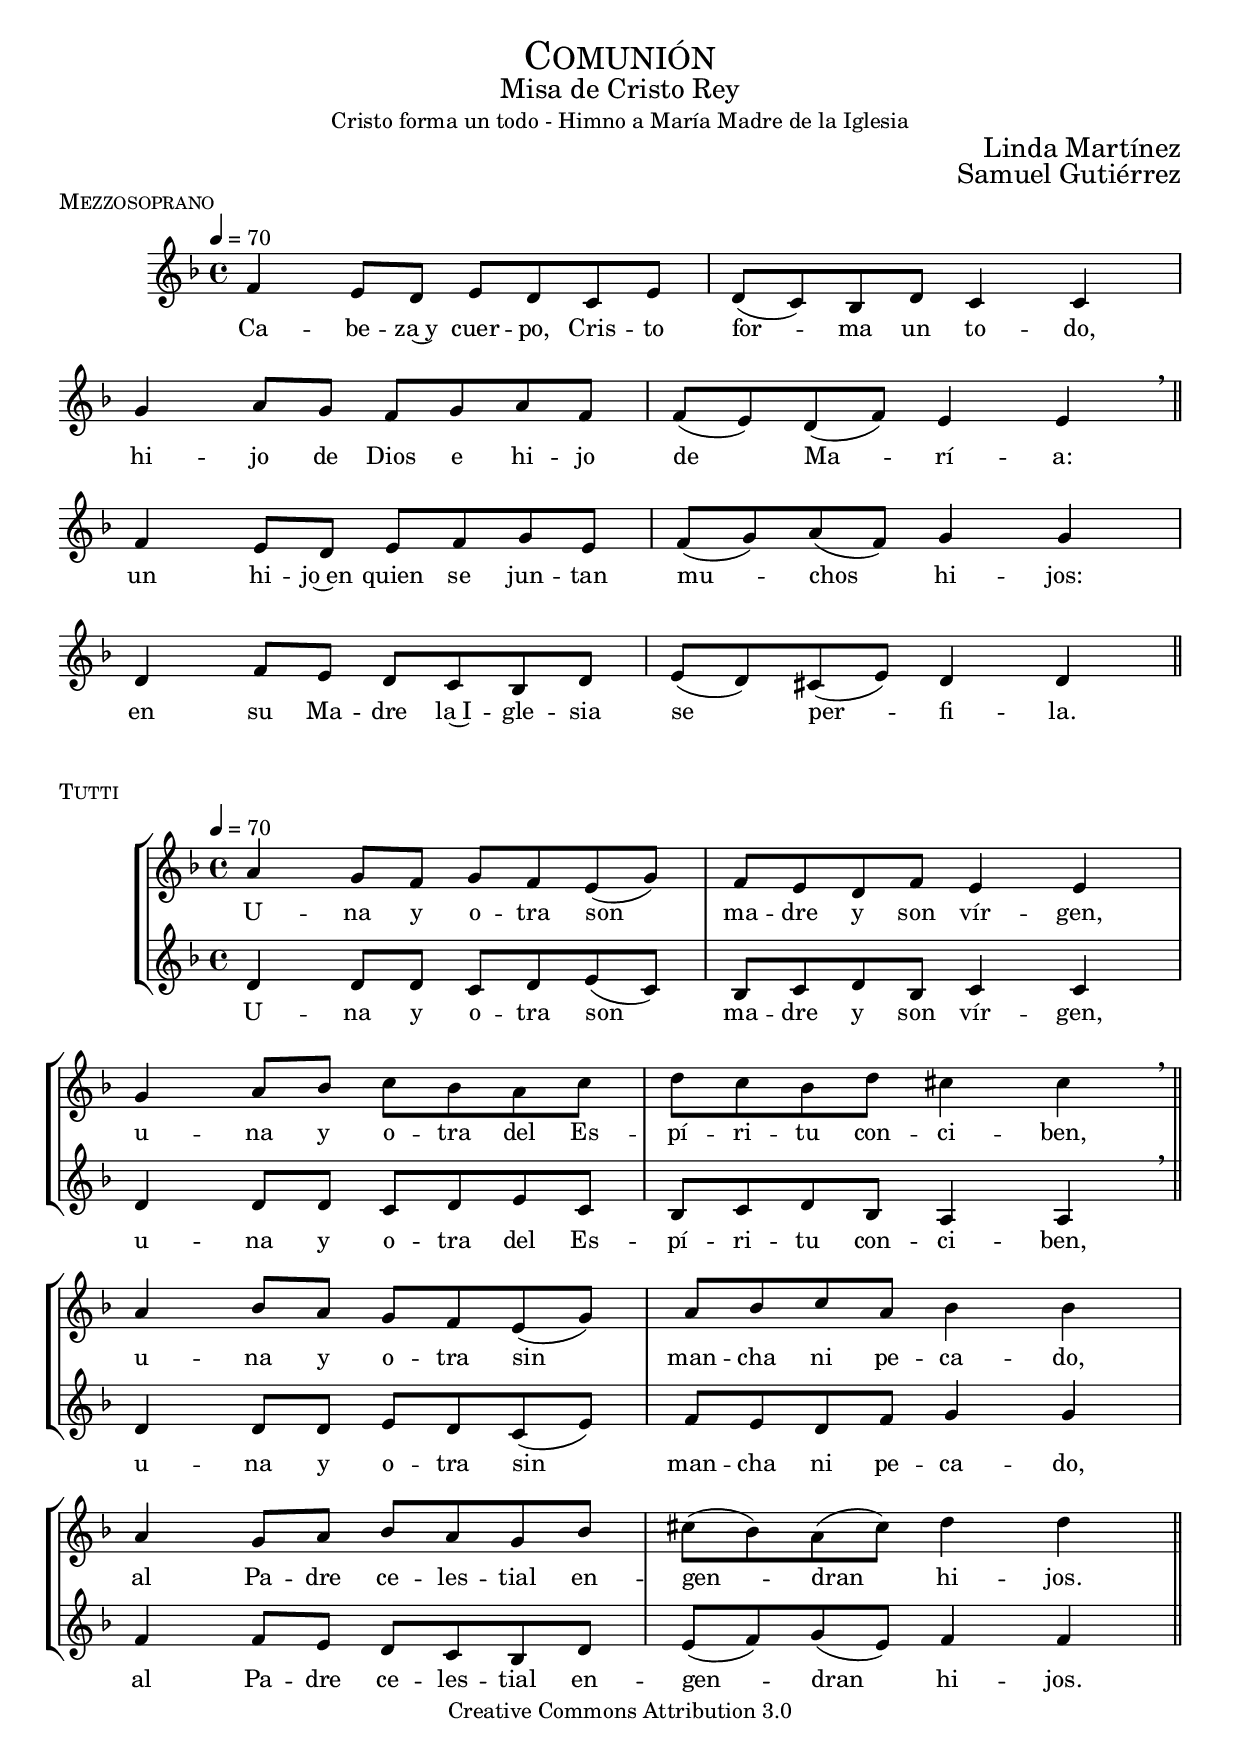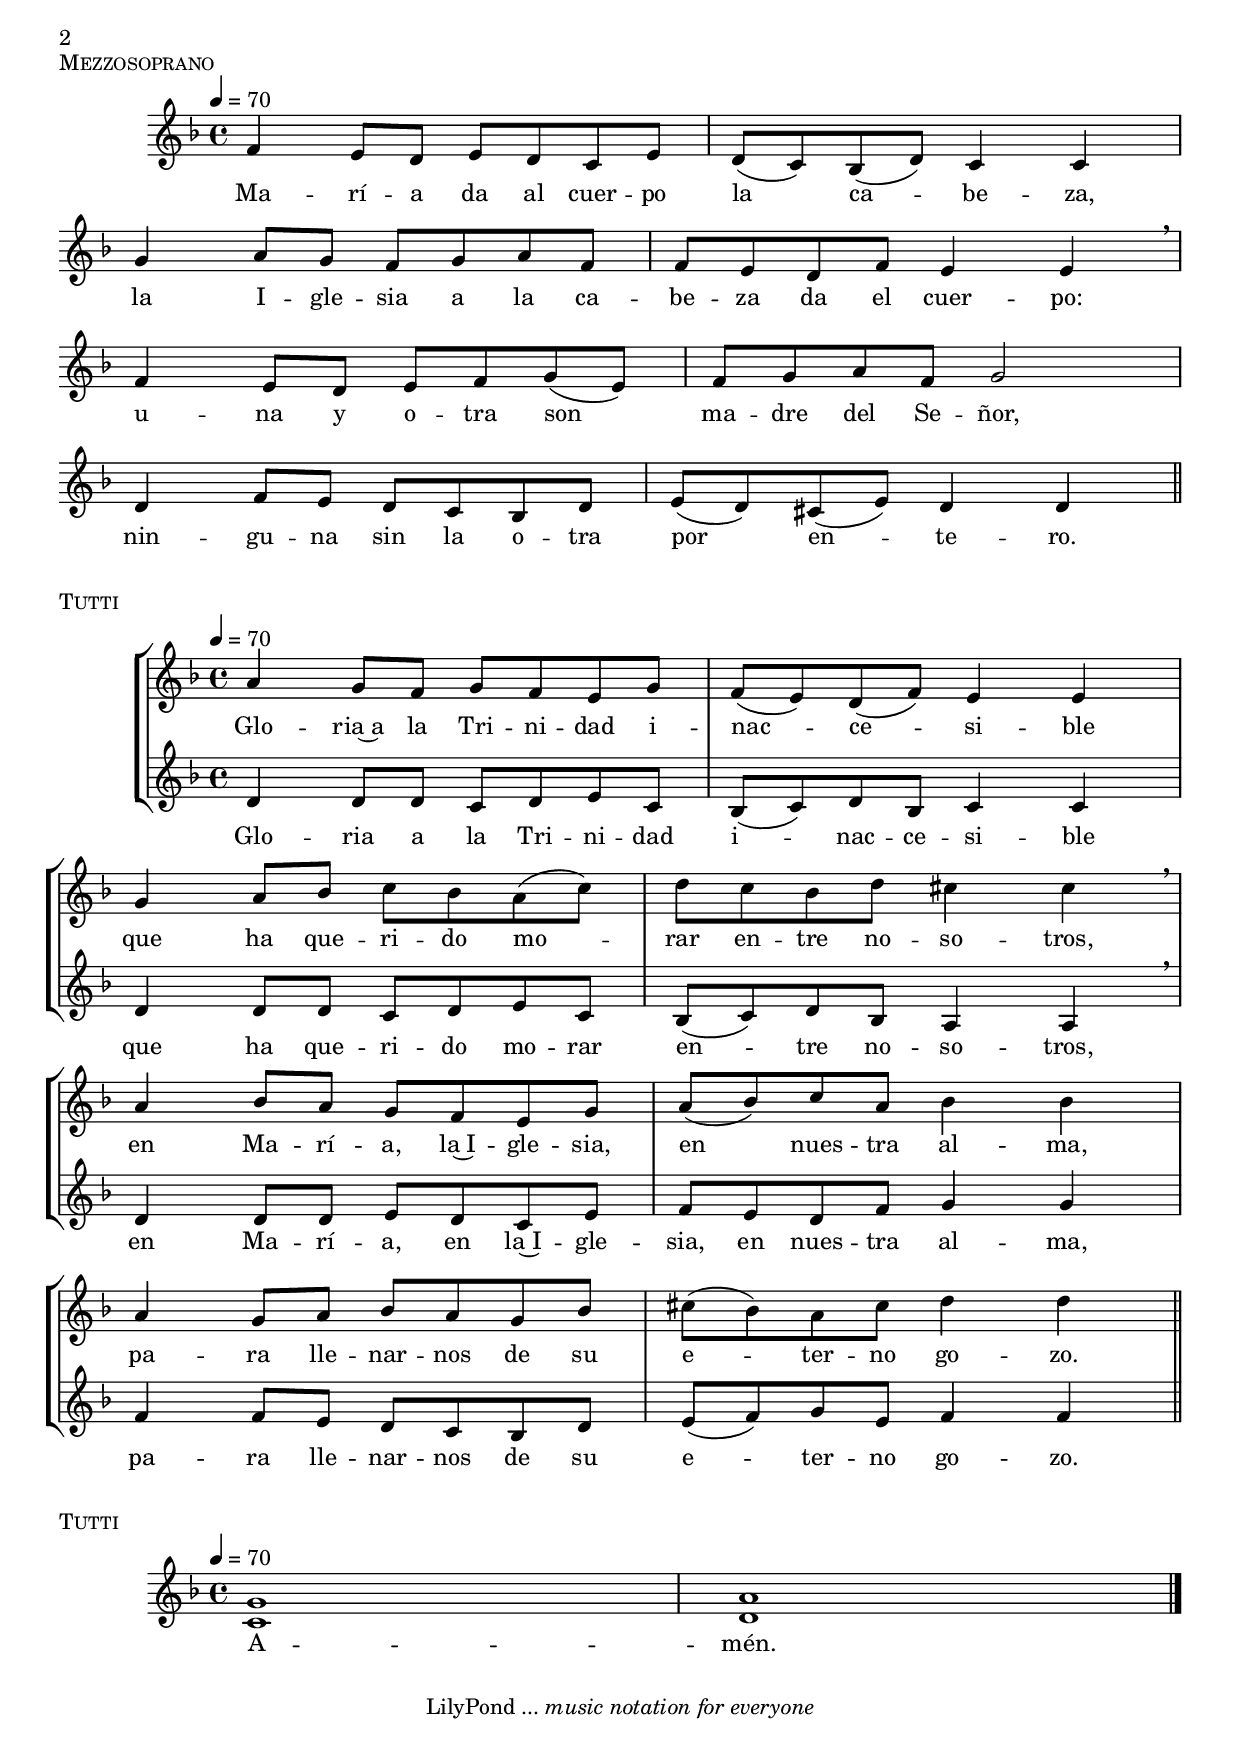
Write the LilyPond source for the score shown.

% ***************************************************************************
%	Communio - Melody inspired by the compositions of Mons Marco Frisina
%	Music and accompaniment by serachsam
% ***************************************************************************
\language "espanol"
\version "2.23.2"

% --- Global parameters

% --- Includes

% --- Global size
#(set-global-staff-size 19)


% --- Cabecera
\markup { \fill-line { \center-column { \fontsize #5 \smallCaps "Comunión" \fontsize #2 "Misa de Cristo Rey" "Cristo forma un todo - Himno a María Madre de la Iglesia"} } }
\markup { \fill-line { " " \right-column { \fontsize #2 "Linda Martínez" } } }
\markup { \fill-line { " " \right-column { \fontsize #2 "Samuel Gutiérrez" } } }
\header {
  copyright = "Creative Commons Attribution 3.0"
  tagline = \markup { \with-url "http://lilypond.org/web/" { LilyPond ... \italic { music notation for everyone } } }
  breakbefore = ##t
}

% --- Music


% --- Harmony
harmony = \new ChordNames {
  \chordmode {
    \italianChords
    re2:m do2 sib2 la2:m sol2:m fa2 sib2 la2
    re2:m do2 fa2 sol2:m re2:m sol2:m la2:7 re2:m
  }
}

% --- Stanza I
\score {
  \new StaffGroup = "Estrofa" <<
    %\harmony
    \new Staff <<
      \set Staff.midiInstrument = "oboe"
      \new Voice = "melody" \relative do' {
        \tempo 4 = 70
        \key re \minor
        \time 4/4

        fa4 mi8 re mi re do mi
        re8( do) sib re do4 do \break
        sol'4 la8 sol fa sol la fa
        fa8( mi) re( fa) mi4 mi \breathe \bar "||" \break

        fa4 mi8 re mi fa sol mi
        fa8( sol) la( fa) sol4 sol \break
        re4 fa8 mi re do sib re
        mi8( re) dos( mi) re4 re \bar "||"
      }
      \new Lyrics \lyricsto "melody" {
        Ca -- be -- za~y cuer -- po, Cris -- to for -- ma un to -- do,
        hi -- jo de Dios e hi -- jo de Ma -- rí -- a:
        un hi -- jo~en quien se jun -- tan mu -- chos hi -- jos:
        en su Ma -- dre la~I -- gle -- sia se per -- fi -- la.
      }
    >>
  >>
  \midi {}
  \layout {
    \context {
      \Staff
      \RemoveEmptyStaves
    }
    \context {
      \Score
      \omit BarNumber
    }
  }
  \header {
    piece = \markup { \smallCaps "Mezzosoprano" }
  }
}

% --- Harmony
harmony_stanza = \new ChordNames {
  \chordmode {
    \italianChords
    re2:m do2 sib2 la2:m sol2:m fa2 sib2 la2
    re2:m do2 fa2 sol2:m re2:m sol2:m la2:7 re2:m
  }
}

% --- Chorus Repeat
\score {
  \new StaffGroup = "Antifona" <<
    %\harmony_stanza
    \new Staff <<
      \set Staff.midiInstrument = "oboe"
      \new Voice = "melody" \relative do'' {
        \tempo 4 = 70
        \key re \minor
        \time 4/4

        la4 sol8 fa sol fa mi( sol)
        fa8 mi re fa mi4 mi \break
        sol4 la8 sib do sib la do
        re do sib re dos4 dos \breathe \bar "||" \break

        la4 sib8 la sol fa mi( sol)
        la8 sib do la sib4 sib \break
        la4 sol8 la sib la sol sib
        dos8( sib) la( dos) re4 re \bar "||" \break
      }
      \new Lyrics \lyricsto "melody" {
        U -- na y o -- tra son ma -- dre y son vír -- gen,
        u -- na y o -- tra del Es -- pí -- ri -- tu con -- ci -- ben,
        u -- na y o -- tra sin man -- cha ni pe -- ca -- do,
        al Pa -- dre ce -- les -- tial en -- gen -- dran hi -- jos.
      }
    >>
    \new Staff <<
      \set Staff.midiInstrument = "oboe"
      \new Voice = "contramelody" \relative do' {
        \tempo 4 = 70
        \key re \minor
        \time 4/4
        re4 re8 re do8 re mi( do)
        sib8 do re sib do4 do
        re4 re8 re do re mi do
        sib do re sib la4 la \breathe

        re4 re8 re mi8 re do( mi)
        fa8 mi re fa sol4 sol
        fa4 fa8 mi re do sib re
        mi( fa) sol( mi) fa4 fa
      }
      \new Lyrics \lyricsto "contramelody" {
        U -- na y o -- tra son ma -- dre y son vír -- gen,
        u -- na y o -- tra del Es -- pí -- ri -- tu con -- ci -- ben,
        u -- na y o -- tra sin man -- cha ni pe -- ca -- do,
        al Pa -- dre ce -- les -- tial en -- gen -- dran hi -- jos.
      }
    >>
  >>
  \midi {}
  \layout {
    \context {
      \Staff
      \RemoveEmptyStaves
    }
    \context {
      \Score
      \omit BarNumber
    }
  }
  \header {
    piece = \markup { \smallCaps "Tutti" }
  }
}

\score {
  \new StaffGroup = "Estrofa" <<
    %\harmony
    \new Staff <<
      \set Staff.midiInstrument = "oboe"
      \new Voice = "melody" \relative do' {
        \tempo 4 = 70
        \key re \minor
        \time 4/4

        fa4 mi8 re mi re do mi
        re8( do) sib( re) do4 do \break
        sol'4 la8 sol fa sol la fa
        fa8 mi re fa mi4 mi \breathe \break

        fa4 mi8 re mi fa sol( mi)
        fa8 sol la fa sol2 \break
        re4 fa8 mi re do sib re
        mi8( re) dos( mi) re4 re \bar "||"
      }
      \new Lyrics \lyricsto "melody" {
        Ma -- rí -- a da al cuer -- po la ca -- be -- za,
        la I -- gle -- sia a la ca -- be -- za da el cuer -- po:
        u -- na y o -- tra son ma -- dre del Se -- ñor,
        nin -- gu -- na sin la o -- tra por en -- te -- ro.
      }
    >>
  >>
  \midi {}
  \layout {
    \context {
      \Staff
      \RemoveEmptyStaves
    }
    \context {
      \Score
      \omit BarNumber
    }
  }
  \header {
    piece = \markup { \smallCaps "Mezzosoprano" }
  }
}

\score {
  \new StaffGroup = "Antifona" <<
    %\harmony_stanza
    \new Staff <<
      \set Staff.midiInstrument = "oboe"
      \new Voice = "melody" \relative do'' {
        \tempo 4 = 70
        \key re \minor
        \time 4/4

        la4 sol8 fa sol fa mi sol
        fa8( mi) re( fa) mi4 mi \break
        sol4 la8 sib do sib la( do)
        re do sib re dos4 dos \breathe \break

        la4 sib8 la sol fa mi sol
        la8( sib) do la sib4 sib \break
        la4 sol8 la sib la sol sib
        dos8( sib) la dos re4 re
      }
      \new Lyrics \lyricsto "melody" {
        Glo -- ria~a la Tri -- ni -- dad i -- nac -- ce -- si -- ble
        que ha que -- ri -- do mo -- rar en -- tre no -- so -- tros,
        en Ma -- rí -- a, la~I -- gle -- sia, en nues -- tra al -- ma,
        pa -- ra lle -- nar -- nos de su e -- ter -- no go -- zo.
      }
    >>
    \new Staff <<
      \set Staff.midiInstrument = "oboe"
      \new Voice = "contramelody" \relative do' {
        \tempo 4 = 70
        \key re \minor
        \time 4/4
        re4 re8 re do8 re mi do
        sib8( do) re sib do4 do
        re4 re8 re do re mi do
        sib( do) re sib la4 la \breathe

        re4 re8 re mi8 re do mi
        fa8 mi re fa sol4 sol
        fa4 fa8 mi re do sib re
        mi( fa) sol mi fa4 fa \bar "||"
      }
      \new Lyrics \lyricsto "contramelody" {
        Glo -- ria a la Tri -- ni -- dad i -- nac -- ce -- si -- ble
        que ha que -- ri -- do mo -- rar en -- tre no -- so -- tros,
        en Ma -- rí -- a, en la~I -- gle -- sia, en nues -- tra al -- ma,
        pa -- ra lle -- nar -- nos de su e -- ter -- no go -- zo.
      }
    >>
  >>
  \midi {}
  \layout {
    \context {
      \Staff
      \RemoveEmptyStaves
    }
    \context {
      \Score
      \omit BarNumber
    }
  }
  \header {
    piece = \markup { \smallCaps "Tutti" }
  }
}

\score {
  \new Staff <<
    \new Voice = "melody" \relative do'' {
      \tempo 4 = 70
      \key re \minor
      \time 4/4

      <do, sol'>1
      <re la'>1 \bar "|." \break
      s32
    }
    \new Lyrics \lyricsto "melody" {
      A -- mén.
    }
  >>
  \midi {}
  \layout {
    \context {
      \Staff
      \RemoveEmptyStaves
    }
    \context {
      \Score
      \omit BarNumber
    }
  }
  \header {
    piece = \markup { \smallCaps "Tutti" }
  }
}

% --- Paper
\paper{
  #(set-default-paper-size "letter")
  page-breaking = #ly:page-turn-breaking
}